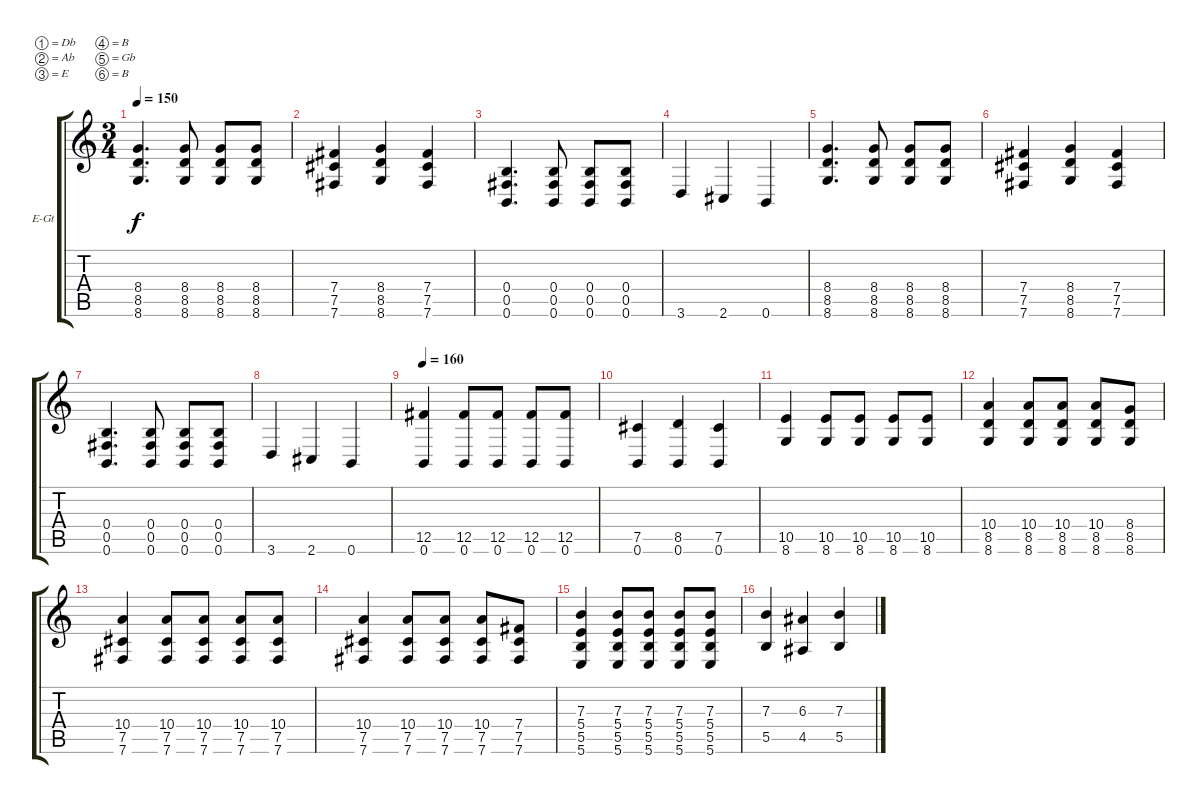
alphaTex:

\bracketExtendMode groupsimilarinstruments
\firstSystemTrackNameOrientation horizontal
\otherSystemsTrackNameOrientation horizontal
\track ("Jim Root" "E-Gt") {instrument distortionguitar}
\staff {score tabs}
\tuning (Db4 Ab3 E3 B2 Gb2 B1)
\ts (3 4)
\tempo 150
\clef g2
\ks c
(8.4 8.5 8.6).4{d dy f} (8.4 8.5 8.6).8 (8.4 8.5 8.6).8 (8.4 8.5 8.6).8 |
(7.4 7.5 7.6).4 (8.4 8.5 8.6).4 (7.4 7.5 7.6).4 |
(0.4 0.5 0.6).4{d} (0.4 0.5 0.6).8 (0.4 0.5 0.6).8 (0.4 0.5 0.6).8 |
3.6.4 2.6.4 0.6.4 |
(8.4 8.5 8.6).4{d} (8.4 8.5 8.6).8 (8.4 8.5 8.6).8 (8.4 8.5 8.6).8 |
(7.4 7.5 7.6).4 (8.4 8.5 8.6).4 (7.4 7.5 7.6).4 |
(0.4 0.5 0.6).4{d} (0.4 0.5 0.6).8 (0.4 0.5 0.6).8 (0.4 0.5 0.6).8 |
3.6.4 2.6.4 0.6.4 |
\tempo 160
(12.5 0.6).4 (12.5 0.6).8 (12.5 0.6).8 (0.6 12.5).8 (0.6 12.5).8 |
(7.5 0.6).4 (0.6 8.5).4 (7.5 0.6).4 |
(10.5 8.6).4 (10.5 8.6).8 (10.5 8.6).8 (8.6 10.5).8 (8.6 10.5).8 |
(8.6 8.5 10.4).4 (8.5 8.6 10.4).8 (8.5 8.6 10.4).8 (8.6 8.5 10.4).8 (8.6 8.5 8.4).8 |
(7.5 7.6 10.4).4 (7.5 7.6 10.4).8 (7.5 7.6 10.4).8 (7.6 7.5 10.4).8 (7.6 7.5 10.4).8 |
(7.5 7.6 10.4).4 (7.5 7.6 10.4).8 (7.5 7.6 10.4).8 (7.6 7.5 10.4).8 (7.6 7.5 7.4).8 |
(5.5 5.6 5.4 7.3).4 (5.5 5.6 5.4 7.3).8 (5.5 5.6 5.4 7.3).8 (5.6 5.5 5.4 7.3).8 (5.6 5.5 5.4 7.3).8 |
(7.3 5.5).4 (4.5 6.3).4 (5.5 7.3).4
